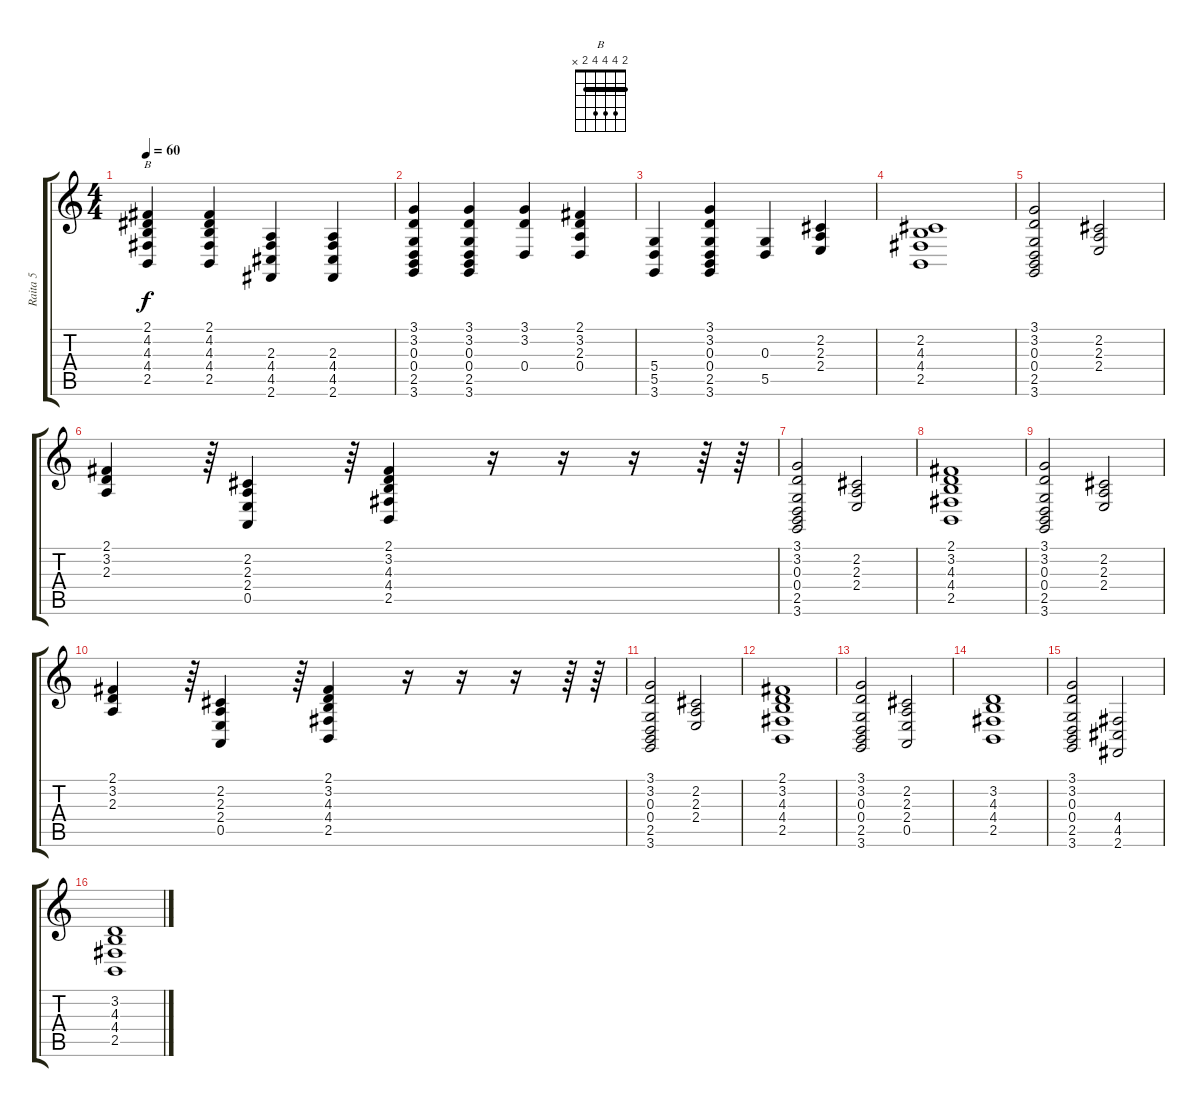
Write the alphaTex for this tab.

\track ("Raita 5" "Raita 5") {instrument cello}
\staff {score tabs}
\tuning (E4 B3 G3 D3 A2 E2) {hide}
\chord ("B" 2 4 4 4 2 x) {barre 2}
\ts (4 4)
\tempo 60
\clef g2
\ks c
(2.1 4.2 4.3 4.4 2.5).4{ch "B" dy f} (2.1 4.2 4.3 4.4 2.5).4 (2.3 4.4 4.5 2.6).4 (2.3 4.4 4.5 2.6).4 |
(3.1 3.2 0.3 0.4 2.5 3.6).4 (3.1 3.2 0.3 0.4 2.5 3.6).4 (3.1 3.2 0.4).4 (2.1 3.2 2.3 0.4).4 |
(5.4 5.5 3.6).4 (3.1 3.2 0.3 0.4 2.5 3.6).4 (0.3 5.5).4 (2.2 2.3 2.4).4 |
(2.2 4.3 4.4 2.5).1 |
(3.1 3.2 0.3 0.4 2.5 3.6).2 (2.2 2.3 2.4).2 |
(2.1 3.2 2.3).4 r.64 (2.2 2.3 2.4 0.5).4 r.64 (2.1 3.2 4.3 4.4 2.5).4 r.16 r.16 r.16 r.64 r.64 |
(3.1 3.2 0.3 0.4 2.5 3.6).2 (2.2 2.3 2.4).2 |
(2.1 3.2 4.3 4.4 2.5).1 |
(3.1 3.2 0.3 0.4 2.5 3.6).2 (2.2 2.3 2.4).2 |
(2.1 3.2 2.3).4 r.64 (2.2 2.3 2.4 0.5).4 r.64 (2.1 3.2 4.3 4.4 2.5).4 r.16 r.16 r.16 r.64 r.64 |
(3.1 3.2 0.3 0.4 2.5 3.6).2 (2.2 2.3 2.4).2 |
(2.1 3.2 4.3 4.4 2.5).1 |
(3.1 3.2 0.3 0.4 2.5 3.6).2 (2.2 2.3 2.4 0.5).2 |
(3.2 4.3 4.4 2.5).1 |
(3.1 3.2 0.3 0.4 2.5 3.6).2 (4.4 4.5 2.6).2 |
(3.2 4.3 4.4 2.5).1
